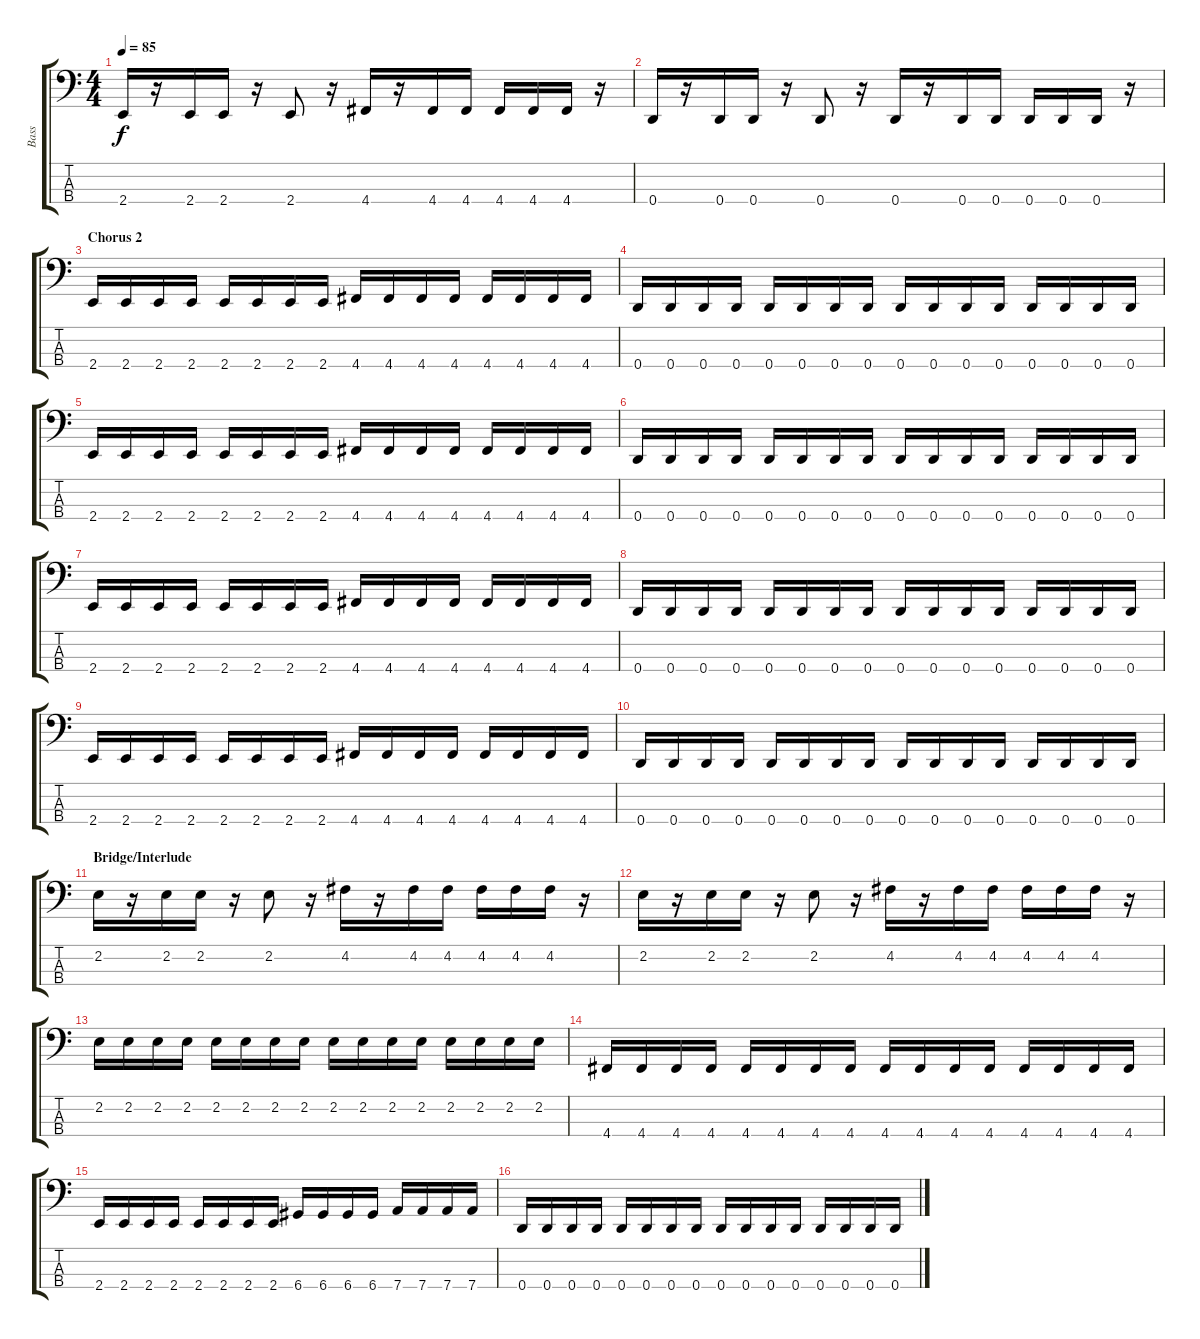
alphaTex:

\track ("Bass" "Bass") {instrument electricbasspick}
\staff {score tabs}
\tuning (G2 D2 A1 D1) {hide}
\ts (4 4)
\tempo 85
\clef f4
\ks c
2.4.16{dy f} r.16 2.4.16 2.4.16 r.16 2.4.8 r.16 4.4.16 r.16 4.4.16 4.4.16 4.4.16 4.4.16 4.4.16 r.16 |
0.4.16 r.16 0.4.16 0.4.16 r.16 0.4.8 r.16 0.4.16 r.16 0.4.16 0.4.16 0.4.16 0.4.16 0.4.16 r.16 |
\section ("" "Chorus 2")
2.4.16 2.4.16 2.4.16 2.4.16 2.4.16 2.4.16 2.4.16 2.4.16 4.4.16 4.4.16 4.4.16 4.4.16 4.4.16 4.4.16 4.4.16 4.4.16 |
0.4.16 0.4.16 0.4.16 0.4.16 0.4.16 0.4.16 0.4.16 0.4.16 0.4.16 0.4.16 0.4.16 0.4.16 0.4.16 0.4.16 0.4.16 0.4.16 |
2.4.16 2.4.16 2.4.16 2.4.16 2.4.16 2.4.16 2.4.16 2.4.16 4.4.16 4.4.16 4.4.16 4.4.16 4.4.16 4.4.16 4.4.16 4.4.16 |
0.4.16 0.4.16 0.4.16 0.4.16 0.4.16 0.4.16 0.4.16 0.4.16 0.4.16 0.4.16 0.4.16 0.4.16 0.4.16 0.4.16 0.4.16 0.4.16 |
2.4.16 2.4.16 2.4.16 2.4.16 2.4.16 2.4.16 2.4.16 2.4.16 4.4.16 4.4.16 4.4.16 4.4.16 4.4.16 4.4.16 4.4.16 4.4.16 |
0.4.16 0.4.16 0.4.16 0.4.16 0.4.16 0.4.16 0.4.16 0.4.16 0.4.16 0.4.16 0.4.16 0.4.16 0.4.16 0.4.16 0.4.16 0.4.16 |
2.4.16 2.4.16 2.4.16 2.4.16 2.4.16 2.4.16 2.4.16 2.4.16 4.4.16 4.4.16 4.4.16 4.4.16 4.4.16 4.4.16 4.4.16 4.4.16 |
0.4.16 0.4.16 0.4.16 0.4.16 0.4.16 0.4.16 0.4.16 0.4.16 0.4.16 0.4.16 0.4.16 0.4.16 0.4.16 0.4.16 0.4.16 0.4.16 |
\section ("" "Bridge/Interlude")
2.2.16 r.16 2.2.16 2.2.16 r.16 2.2.8 r.16 4.2.16 r.16 4.2.16 4.2.16 4.2.16 4.2.16 4.2.16 r.16 |
2.2.16 r.16 2.2.16 2.2.16 r.16 2.2.8 r.16 4.2.16 r.16 4.2.16 4.2.16 4.2.16 4.2.16 4.2.16 r.16 |
2.2.16 2.2.16 2.2.16 2.2.16 2.2.16 2.2.16 2.2.16 2.2.16 2.2.16 2.2.16 2.2.16 2.2.16 2.2.16 2.2.16 2.2.16 2.2.16 |
4.4.16 4.4.16 4.4.16 4.4.16 4.4.16 4.4.16 4.4.16 4.4.16 4.4.16 4.4.16 4.4.16 4.4.16 4.4.16 4.4.16 4.4.16 4.4.16 |
2.4.16 2.4.16 2.4.16 2.4.16 2.4.16 2.4.16 2.4.16 2.4.16 6.4.16 6.4.16 6.4.16 6.4.16 7.4.16 7.4.16 7.4.16 7.4.16 |
0.4.16 0.4.16 0.4.16 0.4.16 0.4.16 0.4.16 0.4.16 0.4.16 0.4.16 0.4.16 0.4.16 0.4.16 0.4.16 0.4.16 0.4.16 0.4.16
